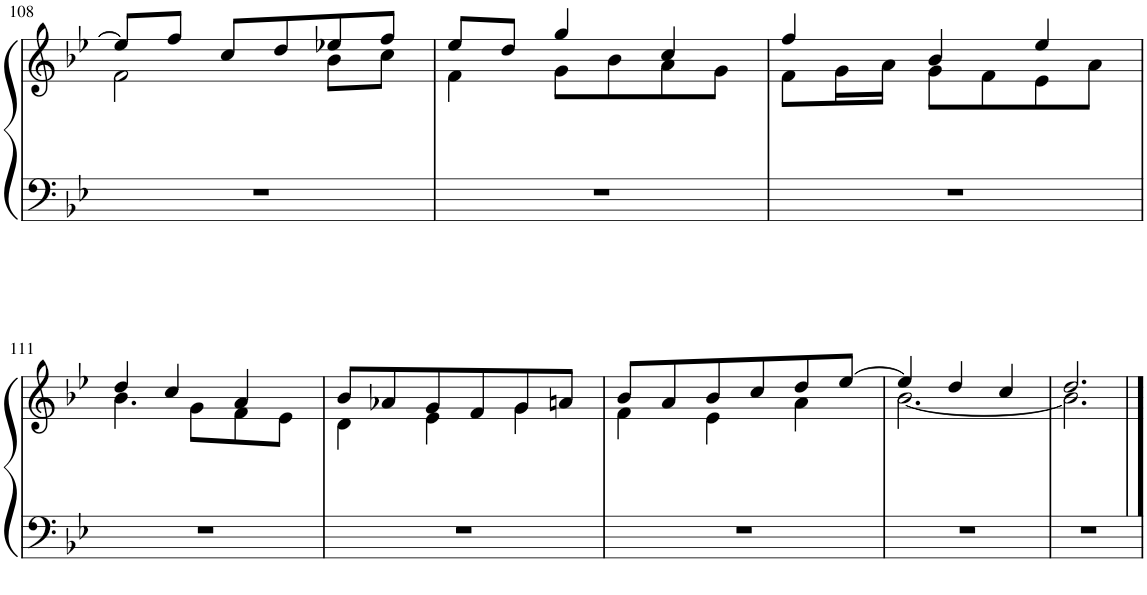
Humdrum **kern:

**kern	**kern
*part1	*part1
*staff2	*staff1
*I"Piano	*
*I'Pno	*
!!LO:PB:g=z
*clefF4	*clefG2
*k[b-e-]	*k[b-e-]
*M3/4	*M3/4
=108	=108
*	*^
2.r	8ee-/L]	2f\
.	8ff/J	.
.	8cc/L	.
.	8dd/	.
.	8ee-X/	8b-\L
.	8ff/J	8cc\J
=109	=109	=109
2.r	8ee-/L	4f\
.	8dd/J	.
.	4gg/	8g\L
.	.	8b-\
.	4cc/	8a\
.	.	8g\J
=110	=110	=110
2.r	4ff/	8f\L
.	.	16g\L
.	.	16a\JJ
.	4b-/	8g\L
.	.	8f\
.	4ee-/	8e-\
.	.	8a\J
!!LO:LB:g=z	!!
=111	=111	=111
2.r	4dd/	4.b-\
.	4cc/	.
.	.	8g\L
.	4a/	8f\
.	.	8e-\J
=112	=112	=112
2.r	8b-/L	4d\
.	8a-X/	.
.	8g/	4e-\
.	8f/	.
.	8g/	4g\
.	8an/J	.
=113	=113	=113
2.r	8b-/L	4f\
.	8a/	.
.	8b-/	4e-\
.	8cc/	.
.	8dd/	4a\
.	[8ee-/J	.
=114	=114	=114
2.r	4ee-/]	[2.b-\
.	4dd/	.
.	4cc/	.
=115	=115	=115
2.r	2.dd/	2.b-\]
*	*v	*v
==	==
*-	*-
